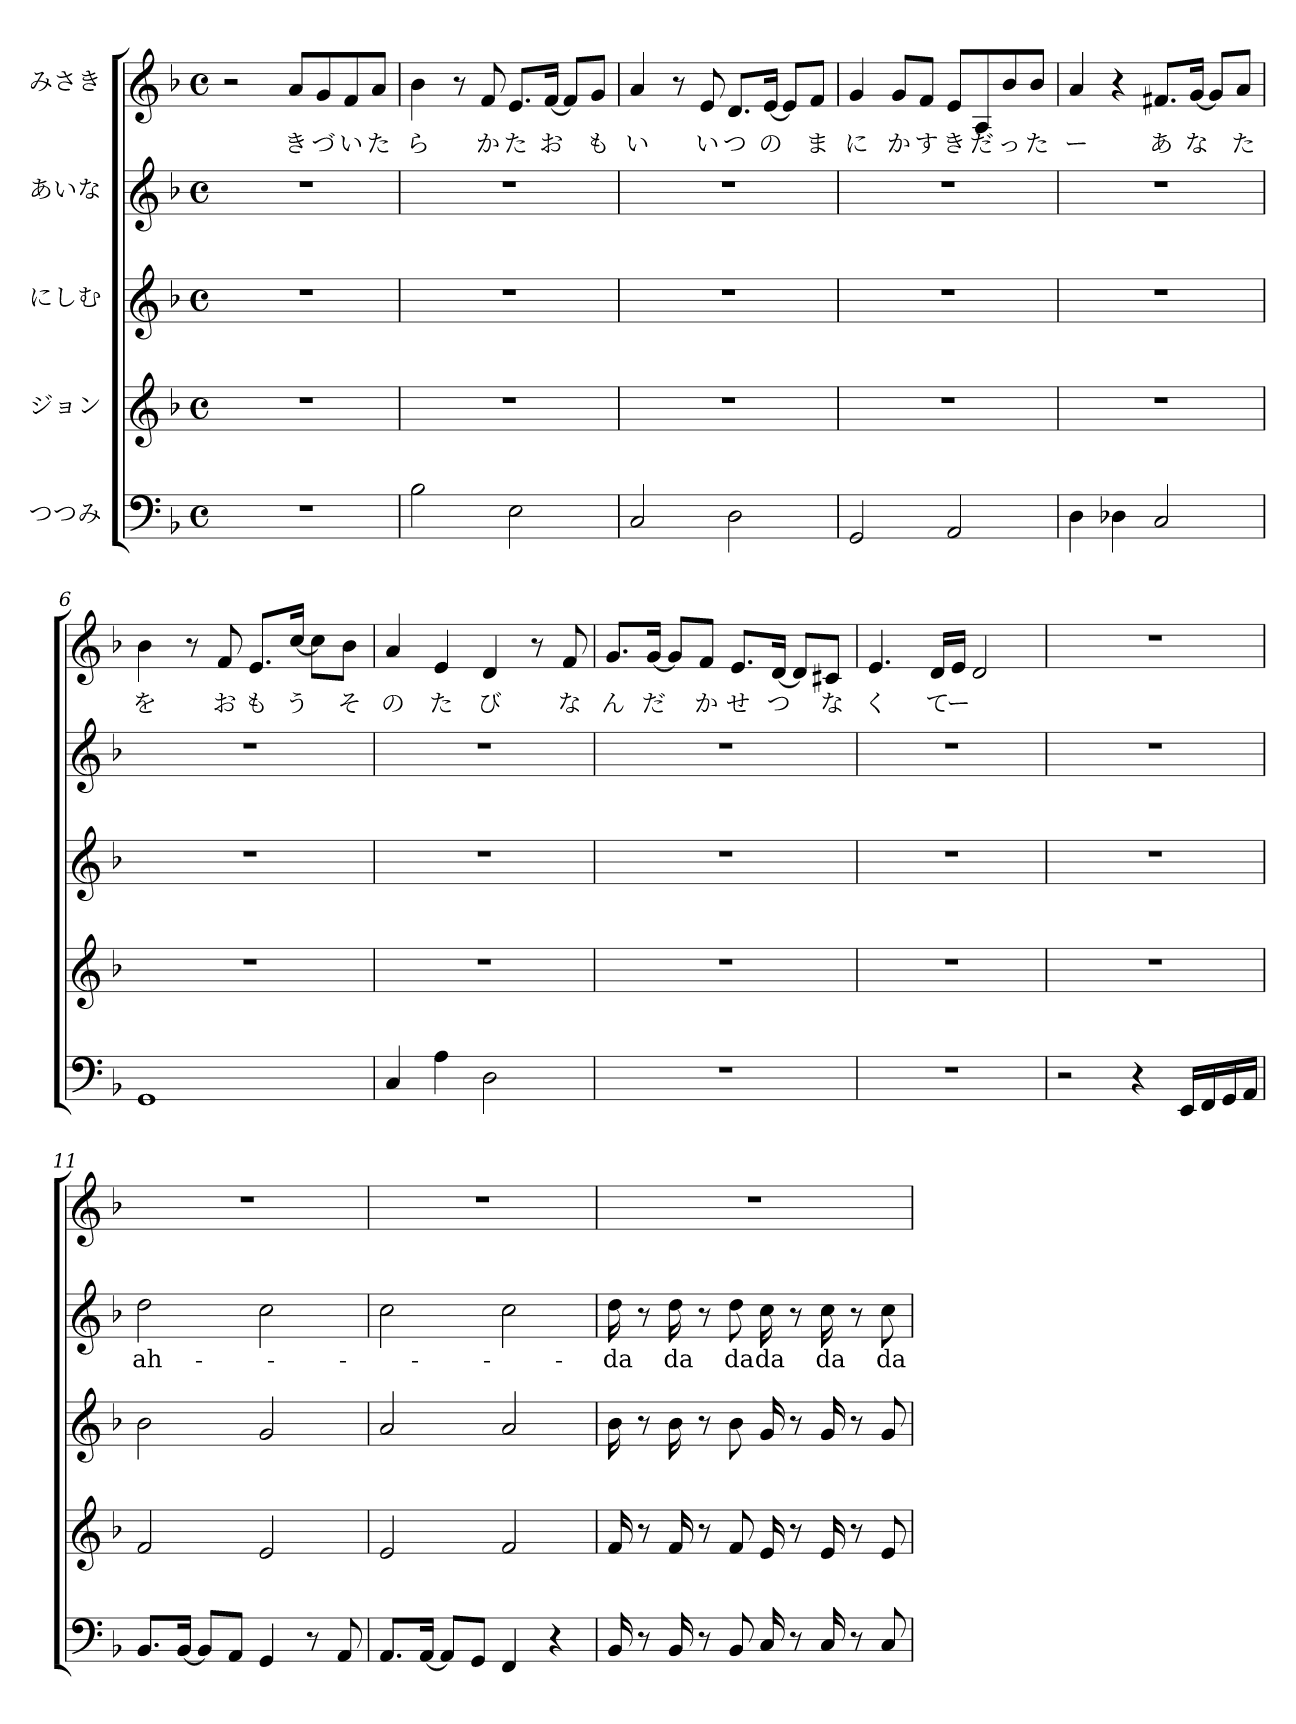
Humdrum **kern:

**kern	**kern	**kern	**kern	**text	**kern	**text
*part5	*part4	*part3	*part2	*part2	*part1	*part1
*staff5	*staff4	*staff3	*staff2	*staff2	*staff1	*staff1
*I"つつみ	*I"ジョン	*I"にしむ	*I"あいな	*	*I"みさき	*
*clefF4	*clefG2	*clefG2	*clefG2	*	*clefG2	*
*k[b-]	*k[b-]	*k[b-]	*k[b-]	*	*k[b-]	*
*M4/4	*M4/4	*M4/4	*M4/4	*	*M4/4	*
*met(c)	*met(c)	*met(c)	*met(c)	*	*met(c)	*
=1	=1	=1	=1	=1	=1	=1
1r	1r	1r	1r	.	2r	.
*	*	*	*	*	*MM120	*
.	.	.	.	.	8aL	き
.	.	.	.	.	8g	づ
.	.	.	.	.	8f	い
.	.	.	.	.	8aJ	た
=2	=2	=2	=2	=2	=2	=2
2B-	1r	1r	1r	.	4b-	ら
.	.	.	.	.	8r	.
.	.	.	.	.	8f	か
2E	.	.	.	.	8.eL	た
.	.	.	.	.	[16fJk	お
.	.	.	.	.	8fL]	.
.	.	.	.	.	8gJ	も
=3	=3	=3	=3	=3	=3	=3
2C	1r	1r	1r	.	4a	い
.	.	.	.	.	8r	.
.	.	.	.	.	8e	い
2D	.	.	.	.	8.dL	つ
.	.	.	.	.	[16eJk	の
.	.	.	.	.	8eL]	.
.	.	.	.	.	8fJ	ま
=4	=4	=4	=4	=4	=4	=4
2GG	1r	1r	1r	.	4g	に
.	.	.	.	.	8gL	か
.	.	.	.	.	8fJ	す
2AA	.	.	.	.	8eL	き
.	.	.	.	.	8A	だ
.	.	.	.	.	8b-	っ
.	.	.	.	.	8b-J	た
=5	=5	=5	=5	=5	=5	=5
4D	1r	1r	1r	.	4a	ー
4D-X	.	.	.	.	4r	.
2C	.	.	.	.	8.f#XL	あ
.	.	.	.	.	[16gJk	な
.	.	.	.	.	8gL]	.
.	.	.	.	.	8aJ	た
=6	=6	=6	=6	=6	=6	=6
1GG	1r	1r	1r	.	4b-	を
.	.	.	.	.	8r	.
.	.	.	.	.	8f	お
.	.	.	.	.	8.eL	も
.	.	.	.	.	[16ccJk	う
.	.	.	.	.	8ccL]	.
.	.	.	.	.	8b-J	そ
=7	=7	=7	=7	=7	=7	=7
4C	1r	1r	1r	.	4a	の
4A	.	.	.	.	4e	た
2D	.	.	.	.	4d	び
.	.	.	.	.	8r	.
.	.	.	.	.	8f	な
=8	=8	=8	=8	=8	=8	=8
1r	1r	1r	1r	.	8.gL	ん
.	.	.	.	.	[16gJk	だ
.	.	.	.	.	8gL]	.
.	.	.	.	.	8fJ	か
.	.	.	.	.	8.eL	せ
.	.	.	.	.	[16dJk	つ
.	.	.	.	.	8dL]	.
.	.	.	.	.	8c#XJ	な
=9	=9	=9	=9	=9	=9	=9
1r	1r	1r	1r	.	4.e	く
.	.	.	.	.	16dLL	て
.	.	.	.	.	16eJJ	ー
.	.	.	.	.	2d	.
=10	=10	=10	=10	=10	=10	=10
2r	1r	1r	1r	.	1r	.
4r	.	.	.	.	.	.
16EELL	.	.	.	.	.	.
16FF	.	.	.	.	.	.
16GG	.	.	.	.	.	.
16AAJJ	.	.	.	.	.	.
=11	=11	=11	=11	=11	=11	=11
8.BB-L	2f	2b-	2dd	ah-	1r	.
[16BB-Jk	.	.	.	.	.	.
8BB-L]	.	.	.	.	.	.
8AAJ	.	.	.	.	.	.
4GG	2e	2g	2cc	.	.	.
8r	.	.	.	.	.	.
8AA	.	.	.	.	.	.
=12	=12	=12	=12	=12	=12	=12
8.AAL	2e	2a	2cc	.	1r	.
[16AAJk	.	.	.	.	.	.
8AAL]	.	.	.	.	.	.
8GGJ	.	.	.	.	.	.
4FF	2f	2a	2cc	.	.	.
4r	.	.	.	.	.	.
=13	=13	=13	=13	=13	=13	=13
16BB-	16f	16b-	16dd	da	1r	.
8r	8r	8r	8r	.	.	.
16BB-	16f	16b-	16dd	da	.	.
8r	8r	8r	8r	.	.	.
8BB-	8f	8b-	8dd	da	.	.
16C	16e	16g	16cc	da	.	.
8r	8r	8r	8r	.	.	.
16C	16e	16g	16cc	da	.	.
8r	8r	8r	8r	.	.	.
8C	8e	8g	8cc	da	.	.
=	=	=	=	=	=	=
*-	*-	*-	*-	*-	*-	*-
